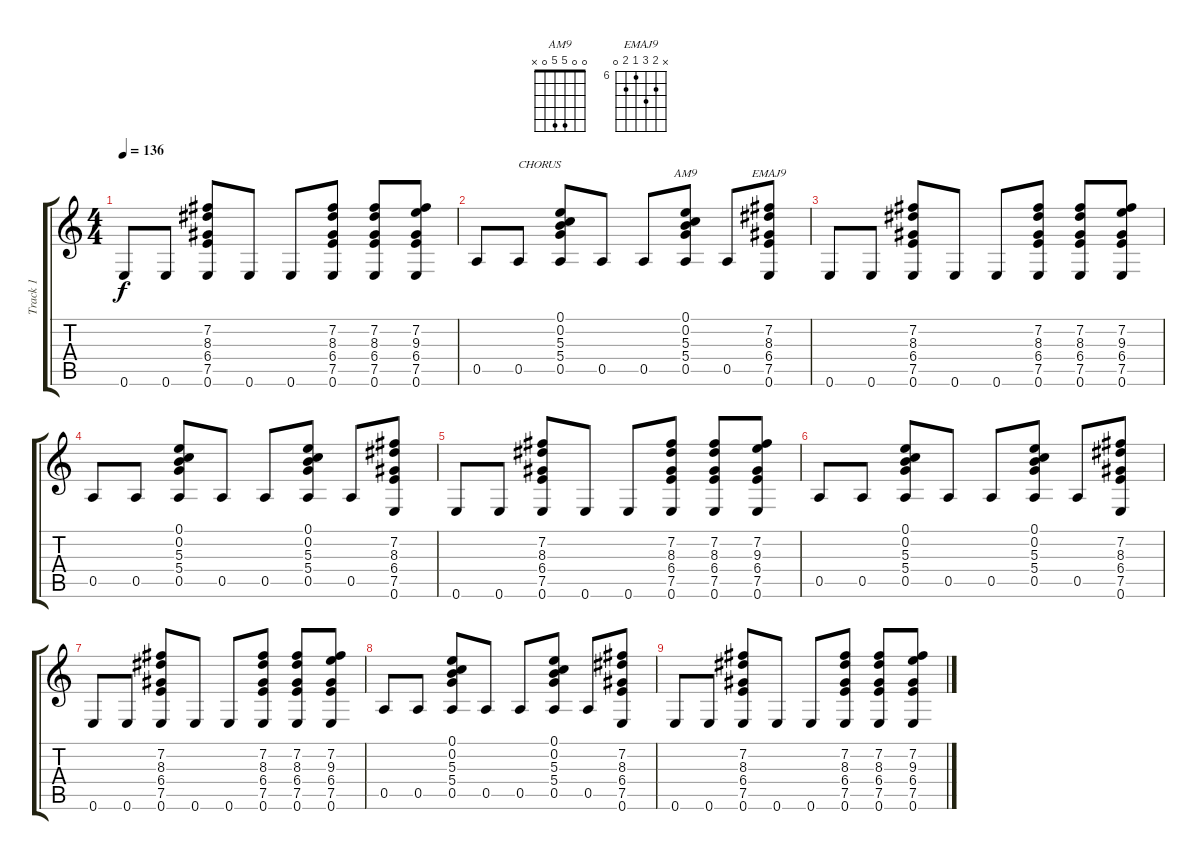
\track ("Track 1" "Track 1") {instrument electricguitarjazz}
\staff {score tabs}
\tuning (E4 B3 G3 D3 A2 E2) {hide}
\chord ("AM9" 0 0 5 5 0 x)
\chord ("EMAJ9" x 7 8 6 7 0) {firstfret 6}
\ts (4 4)
\tempo 136
\clef g2
\ks c
0.6.8{dy f} 0.6.8 (7.2 8.3 6.4 7.5 0.6).8 0.6.8 0.6.8 (7.2 8.3 6.4 7.5 0.6).8 (7.2 8.3 6.4 7.5 0.6).8 (7.2 9.3 6.4 7.5 0.6).8 |
0.5.8 0.5.8{txt "CHORUS"} (0.1 0.2 5.3 5.4 0.5).8 0.5.8 0.5.8 (0.1 0.2 5.3 5.4 0.5).8{ch "AM9"} 0.5.8 (7.2 8.3 6.4 7.5 0.6).8{ch "EMAJ9"} |
0.6.8 0.6.8 (7.2 8.3 6.4 7.5 0.6).8 0.6.8 0.6.8 (7.2 8.3 6.4 7.5 0.6).8 (7.2 8.3 6.4 7.5 0.6).8 (7.2 9.3 6.4 7.5 0.6).8 |
0.5.8 0.5.8 (0.1 0.2 5.3 5.4 0.5).8 0.5.8 0.5.8 (0.1 0.2 5.3 5.4 0.5).8 0.5.8 (7.2 8.3 6.4 7.5 0.6).8 |
0.6.8 0.6.8 (7.2 8.3 6.4 7.5 0.6).8 0.6.8 0.6.8 (7.2 8.3 6.4 7.5 0.6).8 (7.2 8.3 6.4 7.5 0.6).8 (7.2 9.3 6.4 7.5 0.6).8 |
0.5.8 0.5.8 (0.1 0.2 5.3 5.4 0.5).8 0.5.8 0.5.8 (0.1 0.2 5.3 5.4 0.5).8 0.5.8 (7.2 8.3 6.4 7.5 0.6).8 |
0.6.8 0.6.8 (7.2 8.3 6.4 7.5 0.6).8 0.6.8 0.6.8 (7.2 8.3 6.4 7.5 0.6).8 (7.2 8.3 6.4 7.5 0.6).8 (7.2 9.3 6.4 7.5 0.6).8 |
0.5.8 0.5.8 (0.1 0.2 5.3 5.4 0.5).8 0.5.8 0.5.8 (0.1 0.2 5.3 5.4 0.5).8 0.5.8 (7.2 8.3 6.4 7.5 0.6).8 |
0.6.8 0.6.8 (7.2 8.3 6.4 7.5 0.6).8 0.6.8 0.6.8 (7.2 8.3 6.4 7.5 0.6).8 (7.2 8.3 6.4 7.5 0.6).8 (7.2 9.3 6.4 7.5 0.6).8
